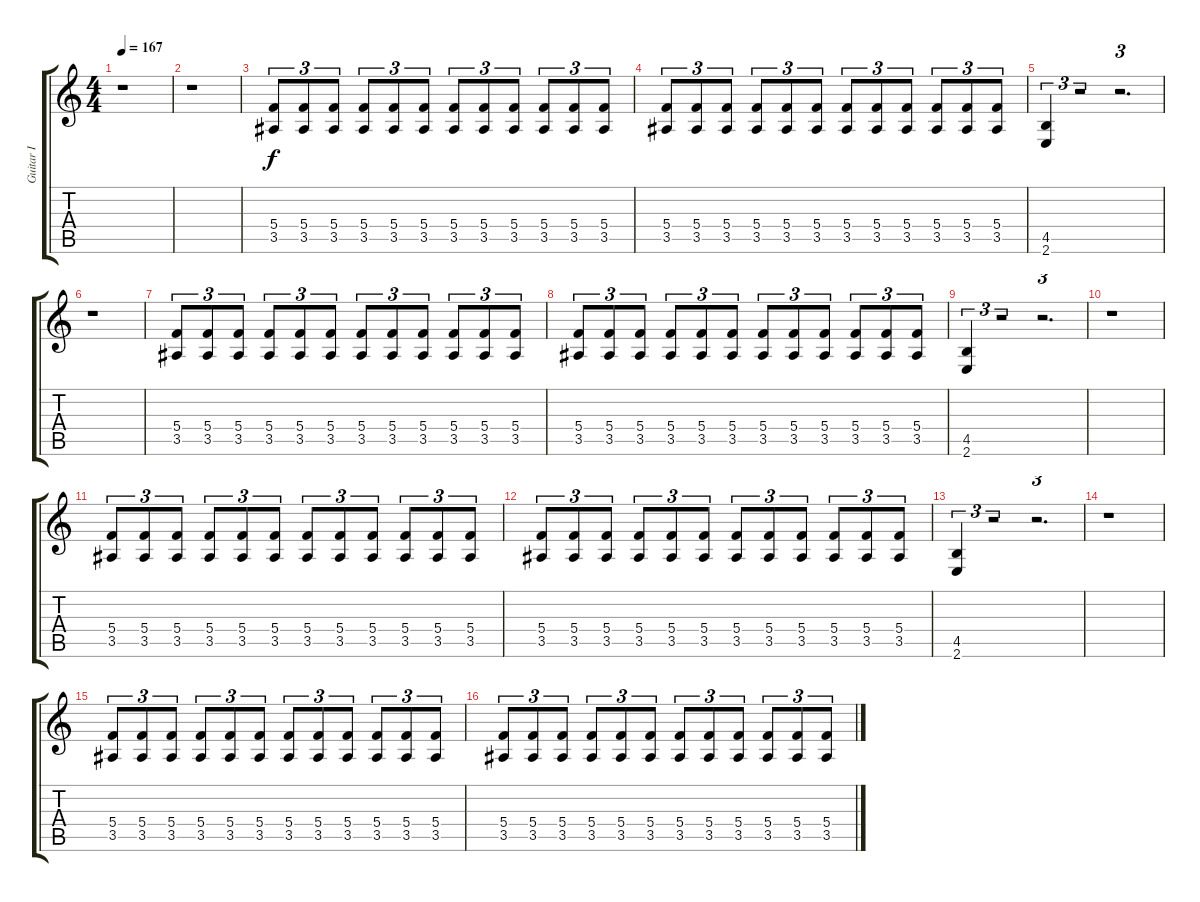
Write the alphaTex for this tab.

\track ("Guitar I" "Guitar I") {instrument distortionguitar}
\staff {score tabs}
\tuning (D4 A3 F3 C3 G2 D2) {hide}
\ts (4 4)
\tempo 167
\clef g2
\ks c
r.1{dy f instrument distortionguitar} |
r.1 |
(5.4 3.5).8{tu (3 2)} (5.4 3.5).8{tu (3 2)} (5.4 3.5).8{tu (3 2)} (5.4 3.5).8{tu (3 2)} (5.4 3.5).8{tu (3 2)} (5.4 3.5).8{tu (3 2)} (5.4 3.5).8{tu (3 2)} (5.4 3.5).8{tu (3 2)} (5.4 3.5).8{tu (3 2)} (5.4 3.5).8{tu (3 2)} (5.4 3.5).8{tu (3 2)} (5.4 3.5).8{tu (3 2)} |
(5.4 3.5).8{tu (3 2)} (5.4 3.5).8{tu (3 2)} (5.4 3.5).8{tu (3 2)} (5.4 3.5).8{tu (3 2)} (5.4 3.5).8{tu (3 2)} (5.4 3.5).8{tu (3 2)} (5.4 3.5).8{tu (3 2)} (5.4 3.5).8{tu (3 2)} (5.4 3.5).8{tu (3 2)} (5.4 3.5).8{tu (3 2)} (5.4 3.5).8{tu (3 2)} (5.4 3.5).8{tu (3 2)} |
(4.5 2.6).4{tu (3 2)} r.2{tu (3 2)} r.2{d tu (3 2)} |
r.1 |
(5.4 3.5).8{tu (3 2)} (5.4 3.5).8{tu (3 2)} (5.4 3.5).8{tu (3 2)} (5.4 3.5).8{tu (3 2)} (5.4 3.5).8{tu (3 2)} (5.4 3.5).8{tu (3 2)} (5.4 3.5).8{tu (3 2)} (5.4 3.5).8{tu (3 2)} (5.4 3.5).8{tu (3 2)} (5.4 3.5).8{tu (3 2)} (5.4 3.5).8{tu (3 2)} (5.4 3.5).8{tu (3 2)} |
(5.4 3.5).8{tu (3 2)} (5.4 3.5).8{tu (3 2)} (5.4 3.5).8{tu (3 2)} (5.4 3.5).8{tu (3 2)} (5.4 3.5).8{tu (3 2)} (5.4 3.5).8{tu (3 2)} (5.4 3.5).8{tu (3 2)} (5.4 3.5).8{tu (3 2)} (5.4 3.5).8{tu (3 2)} (5.4 3.5).8{tu (3 2)} (5.4 3.5).8{tu (3 2)} (5.4 3.5).8{tu (3 2)} |
(4.5 2.6).4{tu (3 2)} r.2{tu (3 2)} r.2{d tu (3 2)} |
r.1 |
(5.4 3.5).8{tu (3 2)} (5.4 3.5).8{tu (3 2)} (5.4 3.5).8{tu (3 2)} (5.4 3.5).8{tu (3 2)} (5.4 3.5).8{tu (3 2)} (5.4 3.5).8{tu (3 2)} (5.4 3.5).8{tu (3 2)} (5.4 3.5).8{tu (3 2)} (5.4 3.5).8{tu (3 2)} (5.4 3.5).8{tu (3 2)} (5.4 3.5).8{tu (3 2)} (5.4 3.5).8{tu (3 2)} |
(5.4 3.5).8{tu (3 2)} (5.4 3.5).8{tu (3 2)} (5.4 3.5).8{tu (3 2)} (5.4 3.5).8{tu (3 2)} (5.4 3.5).8{tu (3 2)} (5.4 3.5).8{tu (3 2)} (5.4 3.5).8{tu (3 2)} (5.4 3.5).8{tu (3 2)} (5.4 3.5).8{tu (3 2)} (5.4 3.5).8{tu (3 2)} (5.4 3.5).8{tu (3 2)} (5.4 3.5).8{tu (3 2)} |
(4.5 2.6).4{tu (3 2)} r.2{tu (3 2)} r.2{d tu (3 2)} |
r.1 |
(5.4 3.5).8{tu (3 2)} (5.4 3.5).8{tu (3 2)} (5.4 3.5).8{tu (3 2)} (5.4 3.5).8{tu (3 2)} (5.4 3.5).8{tu (3 2)} (5.4 3.5).8{tu (3 2)} (5.4 3.5).8{tu (3 2)} (5.4 3.5).8{tu (3 2)} (5.4 3.5).8{tu (3 2)} (5.4 3.5).8{tu (3 2)} (5.4 3.5).8{tu (3 2)} (5.4 3.5).8{tu (3 2)} |
(5.4 3.5).8{tu (3 2)} (5.4 3.5).8{tu (3 2)} (5.4 3.5).8{tu (3 2)} (5.4 3.5).8{tu (3 2)} (5.4 3.5).8{tu (3 2)} (5.4 3.5).8{tu (3 2)} (5.4 3.5).8{tu (3 2)} (5.4 3.5).8{tu (3 2)} (5.4 3.5).8{tu (3 2)} (5.4 3.5).8{tu (3 2)} (5.4 3.5).8{tu (3 2)} (5.4 3.5).8{tu (3 2)}
